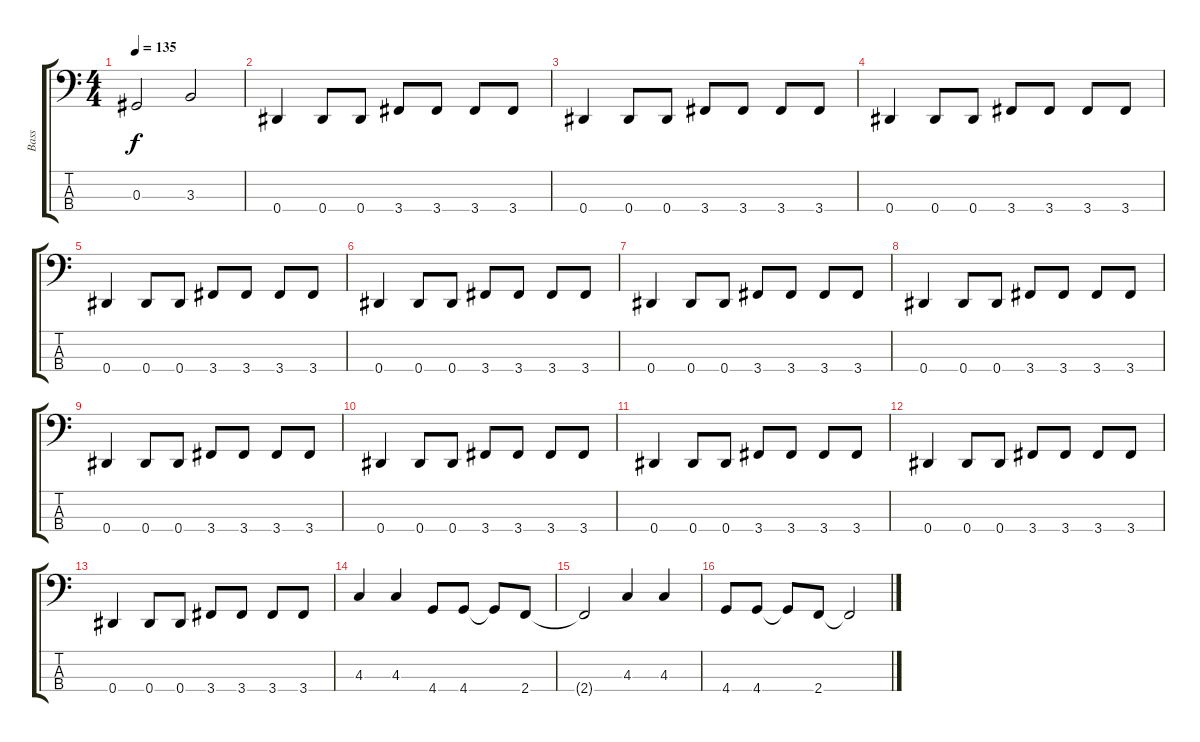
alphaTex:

\track ("Bass" "Bass") {instrument electricbassfinger}
\staff {score tabs}
\tuning (Gb2 Db2 Ab1 Eb1) {hide}
\ts (4 4)
\tempo 135
\clef f4
\ks c
0.3.2{dy f} 3.3.2 |
0.4.4 0.4.8 0.4.8 3.4.8 3.4.8 3.4.8 3.4.8 |
0.4.4 0.4.8 0.4.8 3.4.8 3.4.8 3.4.8 3.4.8 |
0.4.4 0.4.8 0.4.8 3.4.8 3.4.8 3.4.8 3.4.8 |
0.4.4 0.4.8 0.4.8 3.4.8 3.4.8 3.4.8 3.4.8 |
0.4.4 0.4.8 0.4.8 3.4.8 3.4.8 3.4.8 3.4.8 |
0.4.4 0.4.8 0.4.8 3.4.8 3.4.8 3.4.8 3.4.8 |
0.4.4 0.4.8 0.4.8 3.4.8 3.4.8 3.4.8 3.4.8 |
0.4.4 0.4.8 0.4.8 3.4.8 3.4.8 3.4.8 3.4.8 |
0.4.4 0.4.8 0.4.8 3.4.8 3.4.8 3.4.8 3.4.8 |
0.4.4 0.4.8 0.4.8 3.4.8 3.4.8 3.4.8 3.4.8 |
0.4.4 0.4.8 0.4.8 3.4.8 3.4.8 3.4.8 3.4.8 |
0.4.4 0.4.8 0.4.8 3.4.8 3.4.8 3.4.8 3.4.8 |
4.3.4 4.3.4 4.4.8 4.4.8 4.4{t}.8 2.4.8 |
2.4{t}.2 4.3.4 4.3.4 |
4.4.8 4.4.8 4.4{t}.8 2.4.8 2.4{t}.2
